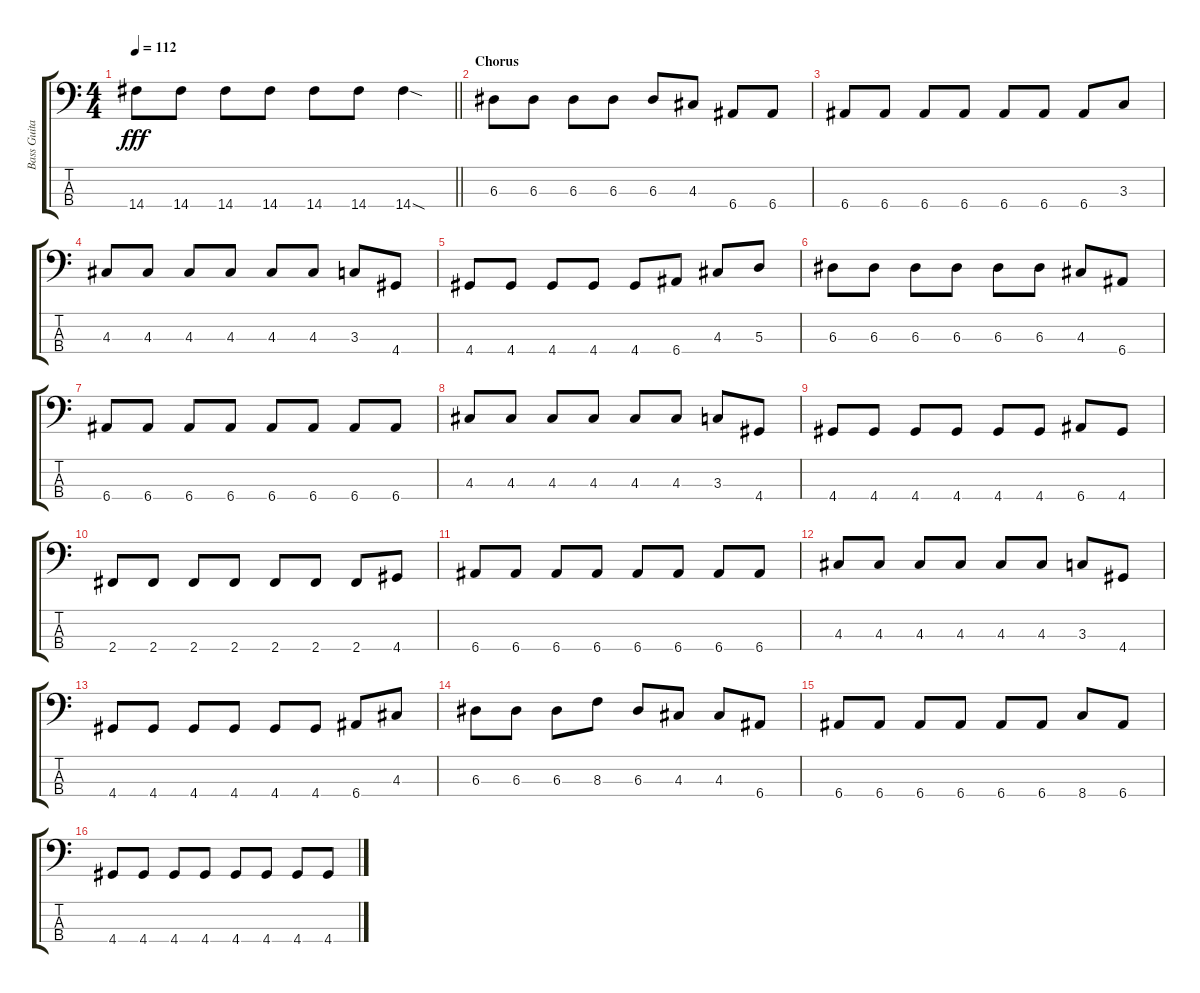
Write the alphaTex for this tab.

\track ("Bass Guitar" "Bass Guita") {instrument electricbassfinger}
\staff {score tabs}
\tuning (G2 D2 A1 E1) {hide}
\ts (4 4)
\tempo 112
\clef f4
\barLineRight lightlight
\ks c
14.4.8{dy fff} 14.4.8 14.4.8 14.4.8 14.4.8 14.4.8 14.4{sod}.4 |
\section ("" "Chorus")
6.3.8 6.3.8 6.3.8 6.3.8 6.3.8 4.3.8 6.4.8 6.4.8 |
6.4.8 6.4.8 6.4.8 6.4.8 6.4.8 6.4.8 6.4.8 3.3.8 |
4.3.8 4.3.8 4.3.8 4.3.8 4.3.8 4.3.8 3.3.8 4.4.8 |
4.4.8 4.4.8 4.4.8 4.4.8 4.4.8 6.4.8 4.3.8 5.3.8 |
6.3.8 6.3.8 6.3.8 6.3.8 6.3.8 6.3.8 4.3.8 6.4.8 |
6.4.8 6.4.8 6.4.8 6.4.8 6.4.8 6.4.8 6.4.8 6.4.8 |
4.3.8 4.3.8 4.3.8 4.3.8 4.3.8 4.3.8 3.3.8 4.4.8 |
4.4.8 4.4.8 4.4.8 4.4.8 4.4.8 4.4.8 6.4.8 4.4.8 |
2.4.8 2.4.8 2.4.8 2.4.8 2.4.8 2.4.8 2.4.8 4.4.8 |
6.4.8 6.4.8 6.4.8 6.4.8 6.4.8 6.4.8 6.4.8 6.4.8 |
4.3.8 4.3.8 4.3.8 4.3.8 4.3.8 4.3.8 3.3.8 4.4.8 |
4.4.8 4.4.8 4.4.8 4.4.8 4.4.8 4.4.8 6.4.8 4.3.8 |
6.3.8 6.3.8 6.3.8 8.3.8 6.3.8 4.3.8 4.3.8 6.4.8 |
6.4.8 6.4.8 6.4.8 6.4.8 6.4.8 6.4.8 8.4.8 6.4.8 |
4.4.8 4.4.8 4.4.8 4.4.8 4.4.8 4.4.8 4.4.8 4.4.8
